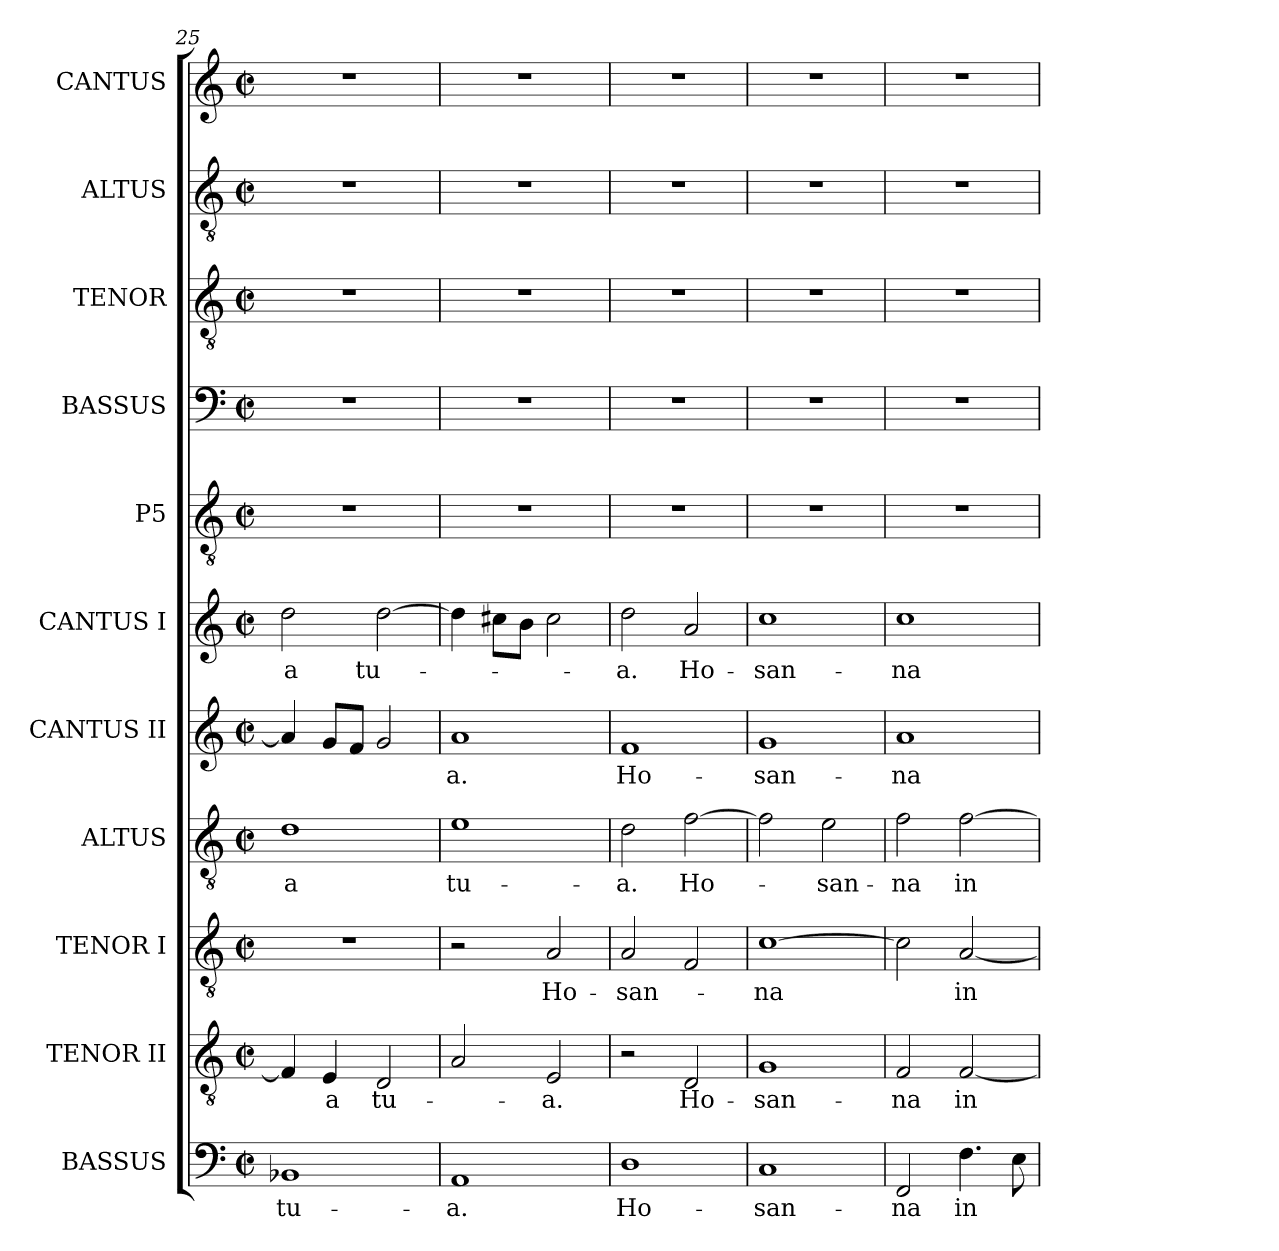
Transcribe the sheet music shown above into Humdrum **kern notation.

**kern	**text	**kern	**text	**kern	**text	**kern	**text	**kern	**text	**kern	**text	**kern	**kern	**kern	**kern	**kern
*part11	*part11	*part10	*part10	*part9	*part9	*part8	*part8	*part7	*part7	*part6	*part6	*part5	*part4	*part3	*part2	*part1
*staff11	*staff11	*staff10	*staff10	*staff9	*staff9	*staff8	*staff8	*staff7	*staff7	*staff6	*staff6	*staff5	*staff4	*staff3	*staff2	*staff1
*I"BASSUS	*	*I"TENOR II	*	*I"TENOR I	*	*I"ALTUS	*	*I"CANTUS II	*	*I"CANTUS I	*	*I"P5	*I"BASSUS	*I"TENOR	*I"ALTUS	*I"CANTUS
*I'B.	*	*I'T. II	*	*I'T. I	*	*I'A.	*	*I'C. II	*	*I'C. I	*	*	*I'B.	*I'T.	*I'A.	*I'C.
!!LO:LB:g=z
*clefF4	*	*clefGv2	*	*clefGv2	*	*clefGv2	*	*clefG2	*	*clefG2	*	*clefGv2	*clefF4	*clefGv2	*clefGv2	*clefG2
*	*	*ITrd7c12	*	*ITrd7c12	*	*ITrd7c12	*	*	*	*	*	*ITrd7c12	*	*ITrd7c12	*ITrd7c12	*
*k[]	*	*k[]	*	*k[]	*	*k[]	*	*k[]	*	*k[]	*	*k[]	*k[]	*k[]	*k[]	*k[]
*a:	*	*a:	*	*a:	*	*a:	*	*a:	*	*a:	*	*a:	*a:	*a:	*a:	*a:
*M2/2	*	*M2/2	*	*M2/2	*	*M2/2	*	*M2/2	*	*M2/2	*	*M2/2	*M2/2	*M2/2	*M2/2	*M2/2
*met(c|)	*	*met(c|)	*	*met(c|)	*	*met(c|)	*	*met(c|)	*	*met(c|)	*	*met(c|)	*met(c|)	*met(c|)	*met(c|)	*met(c|)
=25	=25	=25	=25	=25	=25	=25	=25	=25	=25	=25	=25	=25	=25	=25	=25	=25
!	!LO:LY:b:color=#000000	!	!	!	!	!	!	!	!	!	!	!	!	!	!	!
!	!	!	!	!	!	!	!LO:LY:b:color=#000000	!	!	!	!	!	!	!	!	!
!	!	!	!	!	!	!	!	!	!	!	!LO:LY:b:color=#000000	!	!	!	!	!
1BB-Xi	tu-	4FFi/]	.	1r	.	1Di	-a	4ai/]	.	2ddi\	-a	1r	1r	1r	1r	1r
!	!	!	!LO:LY:b:color=#000000	!	!	!	!	!	!	!	!	!	!	!	!	!
.	.	4EEi/	-a	.	.	.	.	8gi/L	.	.	.	.	.	.	.	.
.	.	.	.	.	.	.	.	8fi/J	.	.	.	.	.	.	.	.
!	!	!	!LO:LY:b:color=#000000	!	!	!	!	!	!	!	!	!	!	!	!	!
!	!	!	!	!	!	!	!	!	!	!	!LO:LY:b:color=#000000	!	!	!	!	!
.	.	2DDi/	tu-	.	.	.	.	2gi/	.	[2ddi\	tu-	.	.	.	.	.
=26	=26	=26	=26	=26	=26	=26	=26	=26	=26	=26	=26	=26	=26	=26	=26	=26
!	!LO:LY:b:color=#000000	!	!	!	!	!	!	!	!	!	!	!	!	!	!	!
!	!	!	!	!	!	!	!LO:LY:b:color=#000000	!	!	!	!	!	!	!	!	!
!	!	!	!	!	!	!	!	!	!LO:LY:b:color=#000000	!	!	!	!	!	!	!
1AAi	-a.	2AAi/	.	2r	.	1Ei	tu-	1ai	-a.	4ddi\]	.	1r	1r	1r	1r	1r
.	.	.	.	.	.	.	.	.	.	8cc#Xi\L	.	.	.	.	.	.
.	.	.	.	.	.	.	.	.	.	8bi\J	.	.	.	.	.	.
!	!	!	!LO:LY:b:color=#000000	!	!	!	!	!	!	!	!	!	!	!	!	!
!	!	!	!	!	!LO:LY:b:color=#000000	!	!	!	!	!	!	!	!	!	!	!
.	.	2EEi/	-a.	2AAi/	Ho-	.	.	.	.	2cc#i\	.	.	.	.	.	.
=27	=27	=27	=27	=27	=27	=27	=27	=27	=27	=27	=27	=27	=27	=27	=27	=27
!	!LO:LY:b:color=#000000	!	!	!	!	!	!	!	!	!	!	!	!	!	!	!
!	!	!	!	!	!LO:LY:b:color=#000000	!	!	!	!	!	!	!	!	!	!	!
!	!	!	!	!	!	!	!LO:LY:b:color=#000000	!	!	!	!	!	!	!	!	!
!	!	!	!	!	!	!	!	!	!LO:LY:b:color=#000000	!	!	!	!	!	!	!
!	!	!	!	!	!	!	!	!	!	!	!LO:LY:b:color=#000000	!	!	!	!	!
1Di	Ho-	2r	.	2AAi/	-san-	2Di\	-a.	1fi	Ho-	2ddi\	-a.	1r	1r	1r	1r	1r
!	!	!	!LO:LY:b:color=#000000	!	!	!	!	!	!	!	!	!	!	!	!	!
!	!	!	!	!	!	!	!LO:LY:b:color=#000000	!	!	!	!	!	!	!	!	!
!	!	!	!	!	!	!	!	!	!	!	!LO:LY:b:color=#000000	!	!	!	!	!
.	.	2DDi/	Ho-	2FFi/	.	[2Fi\	Ho-	.	.	2ai/	Ho-	.	.	.	.	.
=28	=28	=28	=28	=28	=28	=28	=28	=28	=28	=28	=28	=28	=28	=28	=28	=28
!	!LO:LY:b:color=#000000	!	!	!	!	!	!	!	!	!	!	!	!	!	!	!
!	!	!	!LO:LY:b:color=#000000	!	!	!	!	!	!	!	!	!	!	!	!	!
!	!	!	!	!	!LO:LY:b:color=#000000	!	!	!	!	!	!	!	!	!	!	!
!	!	!	!	!	!	!	!	!	!LO:LY:b:color=#000000	!	!	!	!	!	!	!
!	!	!	!	!	!	!	!	!	!	!	!LO:LY:b:color=#000000	!	!	!	!	!
1Ci	-san-	1GGi	-san-	[1Ci	-na	2Fi\]	.	1gi	-san-	1cci	-san-	1r	1r	1r	1r	1r
!	!	!	!	!	!	!	!LO:LY:b:color=#000000	!	!	!	!	!	!	!	!	!
.	.	.	.	.	.	2Ei\	-san-	.	.	.	.	.	.	.	.	.
=29	=29	=29	=29	=29	=29	=29	=29	=29	=29	=29	=29	=29	=29	=29	=29	=29
!	!LO:LY:b:color=#000000	!	!	!	!	!	!	!	!	!	!	!	!	!	!	!
!	!	!	!LO:LY:b:color=#000000	!	!	!	!	!	!	!	!	!	!	!	!	!
!	!	!	!	!	!	!	!LO:LY:b:color=#000000	!	!	!	!	!	!	!	!	!
!	!	!	!	!	!	!	!	!	!LO:LY:b:color=#000000	!	!	!	!	!	!	!
!	!	!	!	!	!	!	!	!	!	!	!LO:LY:b:color=#000000	!	!	!	!	!
2FFi/	-na	2FFi/	-na	2Ci\]	.	2Fi\	-na	1ai	-na	1cci	-na	1r	1r	1r	1r	1r
!	!LO:LY:b:color=#000000	!	!	!	!	!	!	!	!	!	!	!	!	!	!	!
!	!	!	!LO:LY:b:color=#000000	!	!	!	!	!	!	!	!	!	!	!	!	!
!	!	!	!	!	!LO:LY:b:color=#000000	!	!	!	!	!	!	!	!	!	!	!
!	!	!	!	!	!	!	!LO:LY:b:color=#000000	!	!	!	!	!	!	!	!	!
4.Fi\	in	[2FFi/	in	[2AAi/	in	[2Fi\	in	.	.	.	.	.	.	.	.	.
8Ei\	.	.	.	.	.	.	.	.	.	.	.	.	.	.	.	.
=	=	=	=	=	=	=	=	=	=	=	=	=	=	=	=	=
*-	*-	*-	*-	*-	*-	*-	*-	*-	*-	*-	*-	*-	*-	*-	*-	*-
